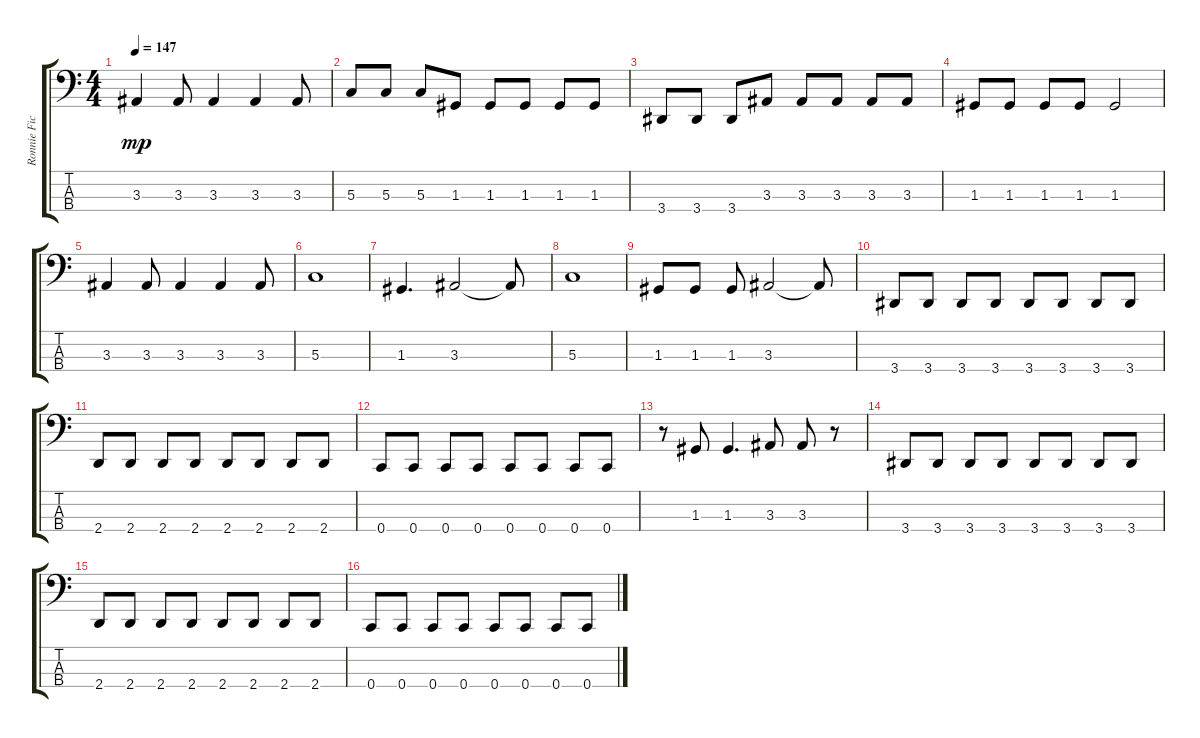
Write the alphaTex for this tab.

\track ("Ronnie Ficarro - Bass" "Ronnie Fic") {instrument electricbasspick}
\staff {score tabs}
\tuning (F2 C2 G1 C1) {hide}
\ts (4 4)
\tempo 147
\clef f4
\ks c
3.3.4{dy mp} 3.3.8 3.3.4 3.3.4 3.3.8 |
5.3.8 5.3.8 5.3.8 1.3.8 1.3.8 1.3.8 1.3.8 1.3.8 |
3.4.8 3.4.8 3.4.8 3.3.8 3.3.8 3.3.8 3.3.8 3.3.8 |
1.3.8 1.3.8 1.3.8 1.3.8 1.3.2 |
3.3.4 3.3.8 3.3.4 3.3.4 3.3.8 |
5.3.1 |
1.3.4{d} 3.3.2 3.3{t}.8 |
5.3.1 |
1.3.8 1.3.8 1.3.8 3.3.2 3.3{t}.8 |
3.4.8 3.4.8 3.4.8 3.4.8 3.4.8 3.4.8 3.4.8 3.4.8 |
2.4.8 2.4.8 2.4.8 2.4.8 2.4.8 2.4.8 2.4.8 2.4.8 |
0.4.8 0.4.8 0.4.8 0.4.8 0.4.8 0.4.8 0.4.8 0.4.8 |
r.8 1.3.8 1.3.4{d} 3.3.8 3.3.8 r.8 |
3.4.8 3.4.8 3.4.8 3.4.8 3.4.8 3.4.8 3.4.8 3.4.8 |
2.4.8 2.4.8 2.4.8 2.4.8 2.4.8 2.4.8 2.4.8 2.4.8 |
0.4.8 0.4.8 0.4.8 0.4.8 0.4.8 0.4.8 0.4.8 0.4.8
